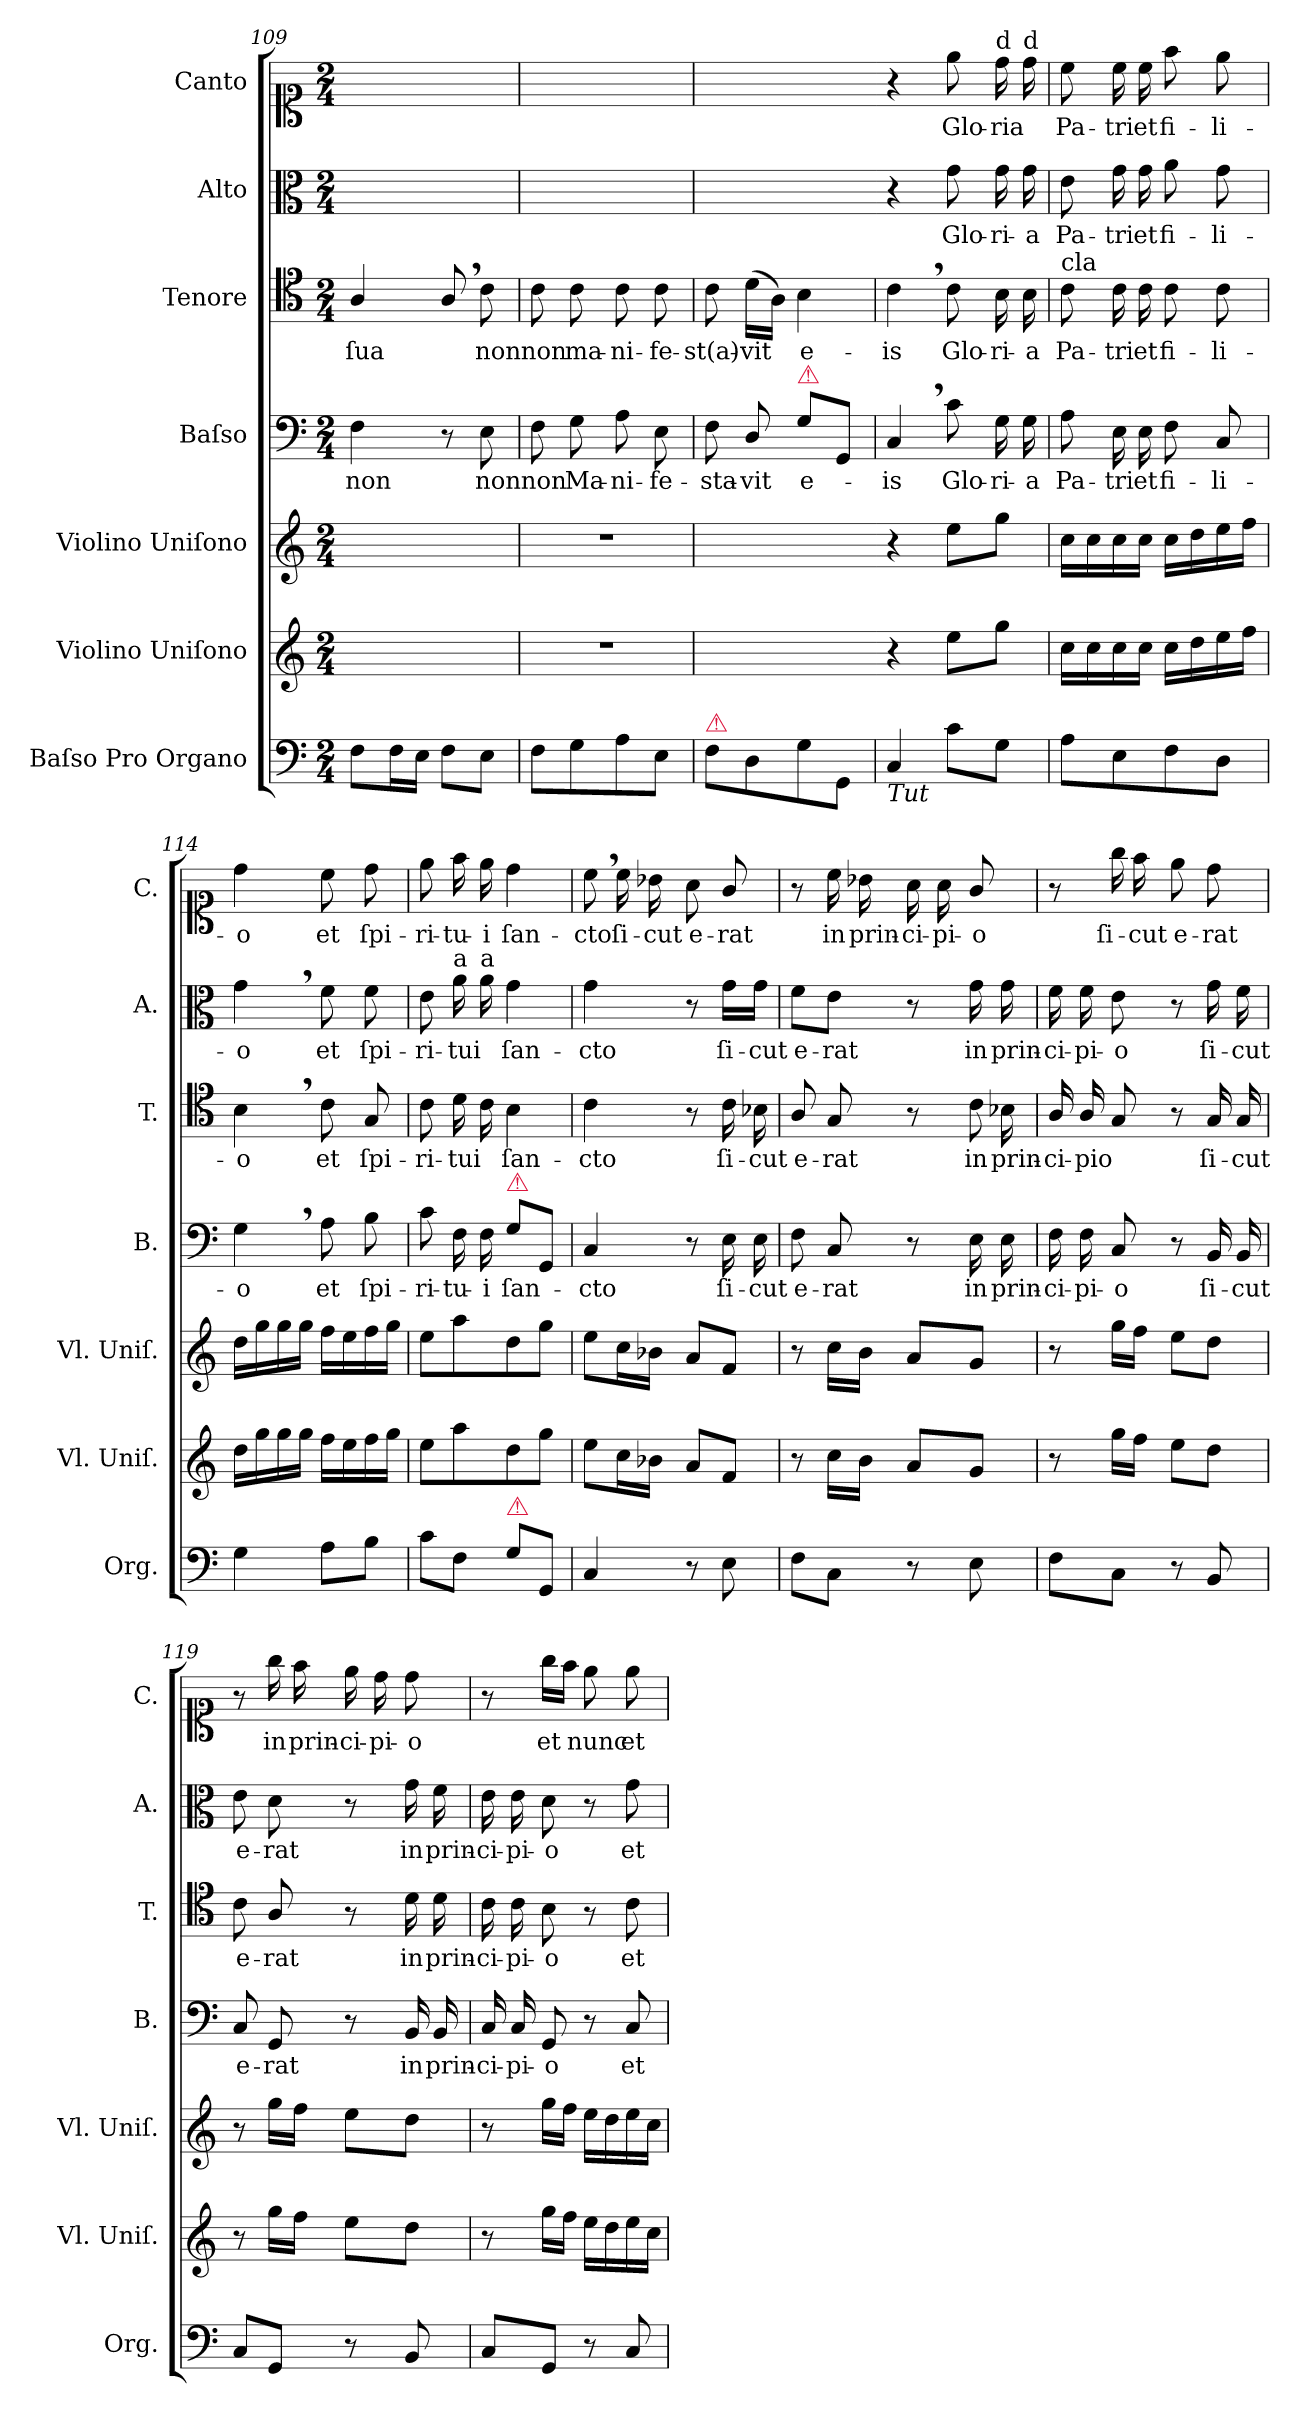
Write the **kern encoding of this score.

**kern	**kern	**kern	**kern	**text	**kern	**text	**kern	**text	**kern	**text
*part7	*part6	*part5	*part4	*part4	*part3	*part3	*part2	*part2	*part1	*part1
*staff7	*staff6	*staff5	*staff4	*staff4	*staff3	*staff3	*staff2	*staff2	*staff1	*staff1
*I"Baſso Pro Organo	*I"Violino Uniſono	*I"Violino Uniſono	*I"Baſso	*	*I"Tenore	*	*I"Alto	*	*I"Canto	*
*I'Org.	*I'Vl. Uniſ.	*I'Vl. Uniſ.	*I'B.	*	*I'T.	*	*I'A.	*	*I'C.	*
*clefF4	*clefG2	*clefG2	*clefF4	*	*clefC4	*	*clefC3	*	*clefC1	*
*k[]	*k[]	*k[]	*k[]	*	*k[]	*	*k[]	*	*k[]	*
*M2/4	*M2/4	*M2/4	*M2/4	*	*M2/4	*	*M2/4	*	*M2/4	*
=109	=109	=109	=109	=109	=109	=109	=109	=109	=109	=109
!	!	!	!	!LO:LY:i	!	!	!	!	!	!
8F\L	2ryy	2ryy	4F\	non	4A/	ſua	2ryy	.	2ryy	.
16F\L	.	.	.	.	.	.	.	.	.	.
16E\JJ	.	.	.	.	.	.	.	.	.	.
8F\L	.	.	8r	.	8A,/	.	.	.	.	.
8E\J	.	.	8E\	non	8c\	non	.	.	.	.
=110	=110	=110	=110	=110	=110	=110	=110	=110	=110	=110
!	!LO:N:vis=0	!LO:N:vis=0	!	!LO:LY:i	!	!	!	!	!	!
8F\L	2r	2r	8F\	non	8c\	non	2ryy	.	2ryy	.
8G\	.	.	8G\	Ma-	8c\	ma-	.	.	.	.
8A\	.	.	8A\	-ni-	8c\	-ni-	.	.	.	.
8E\J	.	.	8E\	-fe-	8c\	-fe-	.	.	.	.
=111	=111	=111	=111	=111	=111	=111	=111	=111	=111	=111
!LO:TX:a:color=crimson:t=⚠	!	!	!	!	!	!	!	!	!	!
8F\L	2ryy	2ryy	8F\	-sta-	8c\	-st(a)-	2ryy	.	2ryy	.
8D\	.	.	8D/	-vit	(>16d\LL	-vit	.	.	.	.
.	.	.	.	.	16A\JJ)	.	.	.	.	.
!	!	!	!LO:TX:a:color=crimson:t=⚠	!	!	!	!	!	!	!
8G\	.	.	8G\L	e-	4B\	e-	.	.	.	.
8GG/J	.	.	8GG/J	.	.	.	.	.	.	.
=112	=112-	=112	=112	=112-	=112	=112-	=112-	=112-	=112-	=112-
!LO:TX:b:i:t=Tut	!	!	!	!	!	!	!	!	!	!
4C/	4r	4r	4C,/	-is	4c,\	-is	4r	.	4r	.
8c\L	8ee\L	8ee\L	8c\	Glo-	8c\	Glo-	8g\	Glo-	8ee\	Glo-
!	!	!	!	!	!	!	!	!	!LO:TX:a:t=d	!
8G\J	8gg\J	8gg\J	16G\	-ri-	16B\	-ri-	16g\	-ri-	16dd\	-ria
!	!	!	!	!	!	!	!	!	!LO:TX:a:t=d	!
.	.	.	16G\	-a	16B\	-a	16g\	-a	16dd\	.
=113	=113	=113	=113	=113	=113	=113	=113	=113	=113	=113
!	!	!	!	!	!LO:TX:a:t=cla	!	!	!	!	!
8A\L	16cc\LL	16cc\LL	8A\	Pa-	8c\	Pa-	8e\	Pa-	8cc\	Pa-
.	16cc\	16cc\	.	.	.	.	.	.	.	.
8E\	16cc\	16cc\	16E\	-tri	16c\	-tri	16g\	-tri	16cc\	-tri
.	16cc\JJ	16cc\JJ	16E\	et	16c\	et	16g\	et	16cc\	et
8F\	16cc\LL	16cc\LL	8F\	fi-	8c\	fi-	8a\	fi-	8ff\	fi-
.	16dd\	16dd\	.	.	.	.	.	.	.	.
8D\J	16ee\	16ee\	8C/	-li-	8c\	-li-	8g\	-li-	8ee\	-li-
.	16ff\JJ	16ff\JJ	.	.	.	.	.	.	.	.
=114	=114	=114	=114	=114	=114	=114	=114	=114	=114	=114
4G\	16dd\LL	16dd\LL	4G,\	-o	4B,\	-o	4g,\	-o	4dd\	-o
.	16gg\	16gg\	.	.	.	.	.	.	.	.
.	16gg\	16gg\	.	.	.	.	.	.	.	.
.	16gg\JJ	16gg\JJ	.	.	.	.	.	.	.	.
8A\L	16ff\LL	16ff\LL	8A\	et	8c\	et	8f\	et	8cc\	et
.	16ee\	16ee\	.	.	.	.	.	.	.	.
8B\J	16ff\	16ff\	8B\	ſpi-	8G/	ſpi-	8f\	ſpi-	8dd\	ſpi-
.	16gg\JJ	16gg\JJ	.	.	.	.	.	.	.	.
=115	=115	=115	=115	=115	=115	=115	=115	=115	=115	=115
8c\L	8ee\L	8ee\L	8c\	-ri-	8c\	-ri-	8e\	-ri-	8ee\	-ri-
!	!	!	!	!	!	!	!LO:TX:a:t=a	!	!	!
8F\J	8aa\	8aa\	16F\	-tu-	16d\	-tui	16a\	-tui	16ff\	-tu-
!	!	!	!	!	!	!	!LO:TX:a:t=a	!	!	!
.	.	.	16F\	-i	16c\	.	16a\	.	16ee\	-i
!	!	!	!LO:TX:a:color=crimson:t=⚠	!	!	!	!	!	!	!
!LO:TX:a:color=crimson:t=⚠	!	!	!	!	!	!	!	!	!	!
8G\L	8dd\	8dd\	8G\L	ſan-	4B\	ſan-	4g\	ſan-	4dd\	ſan-
8GG/J	8gg\J	8gg\J	8GG/J	.	.	.	.	.	.	.
=116	=116	=116	=116	=116	=116	=116	=116	=116	=116	=116
4C/	8ee\L	8ee\L	4C/	-cto	4c\	-cto	4g\	-cto	8cc,\	-cto
.	16cc\L	16cc\L	.	.	.	.	.	.	16cc\	ſi-
.	16b-X\JJ	16b-X\JJ	.	.	.	.	.	.	16b-X\	-cut
8r	8a/L	8a/L	8r	.	8r	.	8r	.	8a\	e-
8E\	8f/J	8f/J	16E\	ſi-	16c\	ſi-	16g\LL	ſi-	8g/	-rat
.	.	.	16E\	-cut	16B-X\	-cut	16g\JJ	-cut	.	.
=117	=117	=117	=117	=117	=117	=117	=117	=117	=117	=117
8F\L	8r	8r	8F\	e-	8A/	e-	8f\L	e-	8r	.
8C\J	16cc\LL	16cc\LL	8C/	-rat	8G/	-rat	8e\J	-rat	16cc\	in
.	16b\JJ	16b\JJ	.	.	.	.	.	.	16b-X\	prin-
8r	8a/L	8a/L	8r	.	8r	.	8r	.	16a\	-ci-
.	.	.	.	.	.	.	.	.	16a\	-pi-
!	!	!	!	!	!LO:N:vis=8	!	!	!	!	!
8E\	8g/J	8g/J	16E\	in	16c\	in	16g\	in	8g/	-o
.	.	.	16E\	prin-	16B-X\	prin-	16g\	prin-	.	.
=118	=118	=118	=118	=118	=118	=118	=118	=118	=118	=118
8F\L	8r	8r	16F\	-ci-	16A/	-ci-	16f\	-ci-	8r	.
.	.	.	16F\	-pi-	16A/	-pio	16f\	-pi-	.	.
8C\J	16gg\LL	16gg\LL	8C/	-o	8G/	.	8e\	-o	16gg\	ſi-
.	16ff\JJ	16ff\JJ	.	.	.	.	.	.	16ff\	-cut
8r	8ee\L	8ee\L	8r	.	8r	.	8r	.	8ee\	e-
8BB/	8dd\J	8dd\J	16BB/	ſi-	16G/	ſi-	16g\	ſi-	8dd\	-rat
.	.	.	16BB/	-cut	16G/	-cut	16f\	-cut	.	.
=119	=119	=119	=119	=119	=119	=119	=119	=119	=119	=119
8C/L	8r	8r	8C/	e-	8c\	e-	8e\	e-	8r	.
8GG/J	16gg\LL	16gg\LL	8GG/	-rat	8A/	-rat	8d\	-rat	16gg\	in
.	16ff\JJ	16ff\JJ	.	.	.	.	.	.	16ff\	prin-
8r	8ee\L	8ee\L	8r	.	8r	.	8r	.	16ee\	-ci-
.	.	.	.	.	.	.	.	.	16dd\	-pi-
8BB/	8dd\J	8dd\J	16BB/	in	16d\	in	16g\	in	8dd\	-o
.	.	.	16BB/	prin-	16d\	prin-	16f\	prin-	.	.
=120	=120	=120	=120	=120	=120	=120	=120	=120	=120	=120
8C/L	8r	8r	16C/	-ci-	16c\	-ci-	16e\	-ci-	8r	.
.	.	.	16C/	-pi-	16c\	-pi-	16e\	-pi-	.	.
8GG/J	16gg\LL	16gg\LL	8GG/	-o	8B\	-o	8d\	-o	16gg\LL	et
.	16ff\JJ	16ff\JJ	.	.	.	.	.	.	16ff\JJ	.
8r	16ee\LL	16ee\LL	8r	.	8r	.	8r	.	8ee\	nunc
.	16dd\	16dd\	.	.	.	.	.	.	.	.
8C/	16ee\	16ee\	8C/	et	8c\	et	8g\	et	8ee\	et
.	16cc\JJ	16cc\JJ	.	.	.	.	.	.	.	.
=	=	=	=	=	=	=	=	=	=	=
*-	*-	*-	*-	*-	*-	*-	*-	*-	*-	*-
